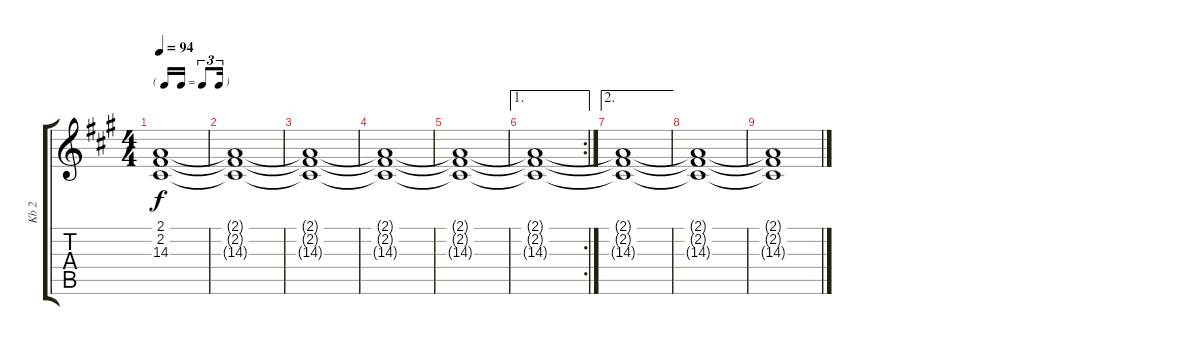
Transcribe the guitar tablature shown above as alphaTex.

\track ("Kb 2" "Kb 2") {instrument pad2warm}
\staff {score tabs}
\tuning (E4 B3 G3 D3 A2 E2) {hide}
\ts (4 4)
\tf triplet16th
\tempo 94
\clef g2
\ks a
(2.1{t} 2.2{t} 14.3{t}).1{dy f} |
(2.1{t} 2.2{t} 14.3{t}).1 |
(2.1{t} 2.2{t} 14.3{t}).1 |
(2.1{t} 2.2{t} 14.3{t}).1 |
(2.1{t} 2.2{t} 14.3{t}).1 |
\ae 1
\rc 2
(2.1{t} 2.2{t} 14.3{t}).1 |
\ae 2
(2.1{t} 2.2{t} 14.3{t}).1 |
(2.1{t} 2.2{t} 14.3{t}).1{volume 0} |
(2.1{t} 2.2{t} 14.3{t}).1
